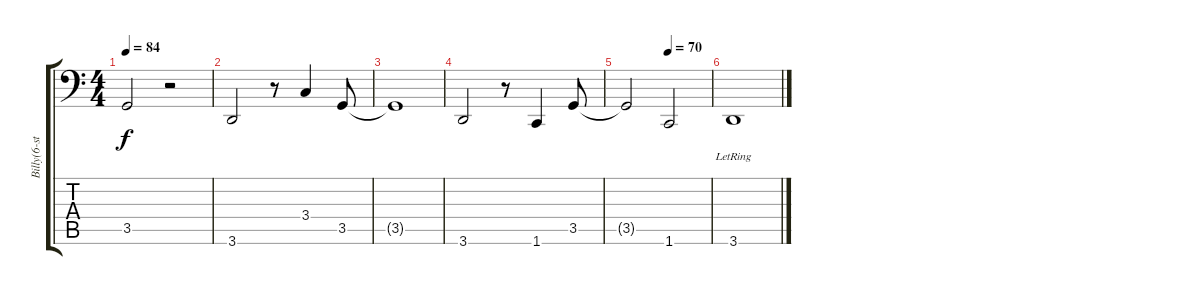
\track ("Billy(6-strings)" "Billy(6-st") {instrument electricbassfinger}
\staff {score tabs}
\tuning (C3 G2 D2 A1 E1 B0) {hide}
\ts (4 4)
\tempo 84
\clef f4
\ks c
3.5{t}.2{dy f} r.2 |
3.6.2 r.8 3.4.4 3.5.8 |
3.5{t}.1 |
3.6.2 r.8 1.6.4 3.5.8 |
\tempo (70 0.5)
3.5{t}.2 1.6.2 |
3.6{lr}.1
